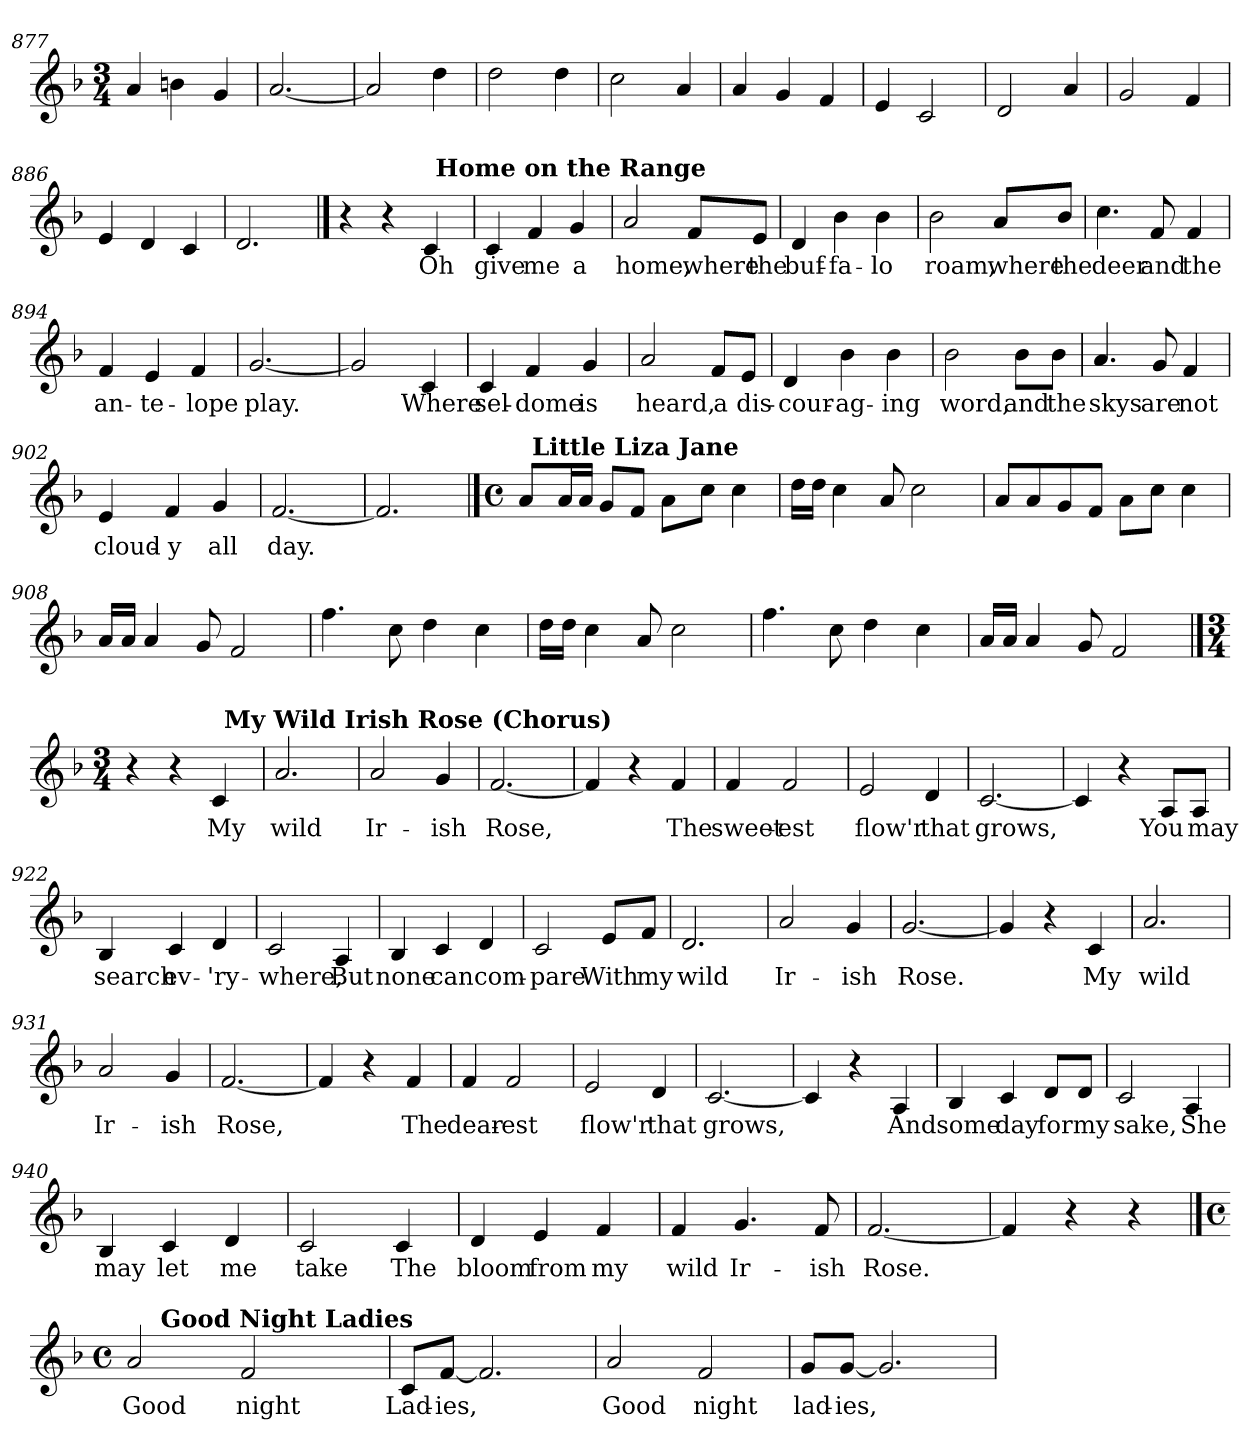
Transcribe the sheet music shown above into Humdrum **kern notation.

**kern	**text
*part1	*part1
*staff1	*staff1
*clefG2	*
*k[b-]	*
*F:	*
*M3/4	*
=877	=877
4a/	.
4bn\	.
4g/	.
=878	=878
[2.a/	.
!!LO:LB:g=z
=879	=879
2a/]	.
4dd\	.
=880	=880
2dd\	.
4dd\	.
=881	=881
2cc\	.
4a/	.
=882	=882
4a/	.
4g/	.
4f/	.
=883	=883
4e/	.
2c/	.
=884	=884
2d/	.
4a/	.
=885	=885
2g/	.
4f/	.
=886	=886
4e/	.
4d/	.
4c/	.
=887	=887
2.d/	.
!!LO:LB:g=z
==888	==888
*^	*
4r	2ryy	.
4r	.	.
!	!	!LO:LY:b
4c/	32ryy	Oh
!	!LO:TX:a:B:t=Home on the Range	!
.	8..ryy	.
=889	=889	=889
!	!	!LO:LY:b
*v	*v	*
4c/	give
!	!LO:LY:b
4f/	me
!	!LO:LY:b
4g/	a
=890	=890
!	!LO:LY:b
2a/	home,
!	!LO:LY:b
8f/L	where
!	!LO:LY:b
8e/J	the
=891	=891
!	!LO:LY:b
4d/	buf-
!	!LO:LY:b
4b-\	-fa-
!	!LO:LY:b
4b-\	-lo
=892	=892
!	!LO:LY:b
2b-\	roam,
!	!LO:LY:b
8a/L	where
!	!LO:LY:b
8b-/J	the
=893	=893
!	!LO:LY:b
4.cc\	deer
!	!LO:LY:b
8f/	and
!	!LO:LY:b
4f/	the
=894	=894
!	!LO:LY:b
4f/	an-
!	!LO:LY:b
4e/	-te-
!	!LO:LY:b
4f/	-lope
=895	=895
!	!LO:LY:b
[2.g/	play.
!!LO:LB:g=z
=896	=896
2g/]	.
!	!LO:LY:b
4c/	Where
=897	=897
!	!LO:LY:b
4c/	sel-
!	!LO:LY:b
4f/	-dome
!	!LO:LY:b
4g/	is
=898	=898
!	!LO:LY:b
2a/	heard,
!	!LO:LY:b
8f/L	a
!	!LO:LY:b
8e/J	dis-
=899	=899
!	!LO:LY:b
4d/	-cour-
!	!LO:LY:b
4b-\	-ag-
!	!LO:LY:b
4b-\	-ing
=900	=900
!	!LO:LY:b
2b-\	word,
!	!LO:LY:b
8b-\L	and
!	!LO:LY:b
8b-\J	the
=901	=901
!	!LO:LY:b
4.a/	skys
!	!LO:LY:b
8g/	are
!	!LO:LY:b
4f/	not
=902	=902
!	!LO:LY:b
4e/	cloud-
!	!LO:LY:b
4f/	-y
!	!LO:LY:b
4g/	all
=903	=903
!	!LO:LY:b
[2.f/	day.
=904	=904
2.f/]	.
!!LO:LB:g=z
==905	==905
*M4/4	*
*met(c)	*
*^	*
8a/L	32ryy	.
!	!LO:TX:a:B:t=Little Liza Jane	!
.	2ryy	.
16a/L	.	.
16a/JJ	.	.
8g/L	.	.
8f/J	.	.
8a\L	.	.
.	4...ryy	.
8cc\J	.	.
4cc\	.	.
*v	*v	*
=906	=906
16dd\LL	.
16dd\JJ	.
4cc\	.
8a/	.
2cc\	.
=907	=907
8a/L	.
8a/	.
8g/	.
8f/J	.
8a\L	.
8cc\J	.
4cc\	.
=908	=908
16a/LL	.
16a/JJ	.
4a/	.
8g/	.
2f/	.
!!LO:LB:g=z
=909	=909
4.ff\	.
8cc\	.
4dd\	.
4cc\	.
=910	=910
16dd\LL	.
16dd\JJ	.
4cc\	.
8a/	.
2cc\	.
=911	=911
4.ff\	.
8cc\	.
4dd\	.
4cc\	.
=912	=912
16a/LL	.
16a/JJ	.
4a/	.
8g/	.
2f/	.
!!LO:LB:g=z
==913	==913
*M3/4	*
*^	*
4r	2ryy	.
4r	.	.
!	!	!LO:LY:b
4c/	32ryy	My
!	!LO:TX:a:B:t=My Wild Irish Rose (Chorus)	!
.	8..ryy	.
=914	=914	=914
!	!	!LO:LY:b
*v	*v	*
2.a/	wild
=915	=915
!	!LO:LY:b
2a/	Ir-
!	!LO:LY:b
4g/	-ish
=916	=916
!	!LO:LY:b
[2.f/	Rose,
=917	=917
4f/]	.
4r	.
!	!LO:LY:b
4f/	The
=918	=918
!	!LO:LY:b
4f/	sweet-
!	!LO:LY:b
2f/	-est
=919	=919
!	!LO:LY:b
2e/	flow'r
!	!LO:LY:b
4d/	that
=920	=920
!	!LO:LY:b
[2.c/	grows,
!!LO:LB:g=z
=921	=921
4c/]	.
4r	.
!	!LO:LY:b
8A/L	You
!	!LO:LY:b
8A/J	may
=922	=922
!	!LO:LY:b
4B-/	search
!	!LO:LY:b
4c/	ev-
!	!LO:LY:b
4d/	-'ry-
=923	=923
!	!LO:LY:b
2c/	-where,
!	!LO:LY:b
4A/	But
=924	=924
!	!LO:LY:b
4B-/	none
!	!LO:LY:b
4c/	can
!	!LO:LY:b
4d/	com-
=925	=925
!	!LO:LY:b
2c/	-pare
!	!LO:LY:b
8e/L	With
!	!LO:LY:b
8f/J	my
=926	=926
!	!LO:LY:b
2.d/	wild
=927	=927
!	!LO:LY:b
2a/	Ir-
!	!LO:LY:b
4g/	-ish
=928	=928
!	!LO:LY:b
[2.g/	Rose.
!!LO:LB:g=z
=929	=929
4g/]	.
4r	.
!	!LO:LY:b
4c/	My
=930	=930
!	!LO:LY:b
2.a/	wild
=931	=931
!	!LO:LY:b
2a/	Ir-
!	!LO:LY:b
4g/	-ish
=932	=932
!	!LO:LY:b
[2.f/	Rose,
=933	=933
4f/]	.
4r	.
!	!LO:LY:b
4f/	The
=934	=934
!	!LO:LY:b
4f/	dear-
!	!LO:LY:b
2f/	-est
=935	=935
!	!LO:LY:b
2e/	flow'r
!	!LO:LY:b
4d/	that
=936	=936
!	!LO:LY:b
[2.c/	grows,
!!LO:LB:g=z
=937	=937
4c/]	.
4r	.
!	!LO:LY:b
4A/	And
=938	=938
!	!LO:LY:b
4B-/	some
!	!LO:LY:b
4c/	day
!	!LO:LY:b
8d/L	for
!	!LO:LY:b
8d/J	my
=939	=939
!	!LO:LY:b
2c/	sake,
!	!LO:LY:b
4A/	She
=940	=940
!	!LO:LY:b
4B-/	may
!	!LO:LY:b
4c/	let
!	!LO:LY:b
4d/	me
=941	=941
!	!LO:LY:b
2c/	take
!	!LO:LY:b
4c/	The
=942	=942
!	!LO:LY:b
4d/	bloom
!	!LO:LY:b
4e/	from
!	!LO:LY:b
4f/	my
=943	=943
!	!LO:LY:b
4f/	wild
!	!LO:LY:b
4.g/	Ir-
!	!LO:LY:b
8f/	-ish
=944	=944
!	!LO:LY:b
[2.f/	Rose.
=945	=945
4f/]	.
4r	.
4r	.
!!LO:PB:g=z
==946	==946
*M4/4	*
*met(c)	*
!	!LO:LY:b
*^	*
2a/	16.ryy	Good
!	!LO:TX:a:B:t=Good Night Ladies	!
.	2ryy	.
!	!	!LO:LY:b
2f/	.	night
.	4ryy	.
.	8ryy	.
.	32ryy	.
=947	=947	=947
!	!	!LO:LY:b
*v	*v	*
8c/L	Lad-
!	!LO:LY:b
[8f/J	-ies,
2.f/]	.
=948	=948
!	!LO:LY:b
2a/	Good
!	!LO:LY:b
2f/	night
=949	=949
!	!LO:LY:b
8g/L	lad-
!	!LO:LY:b
[8g/J	-ies,
2.g/]	.
=	=
*-	*-
